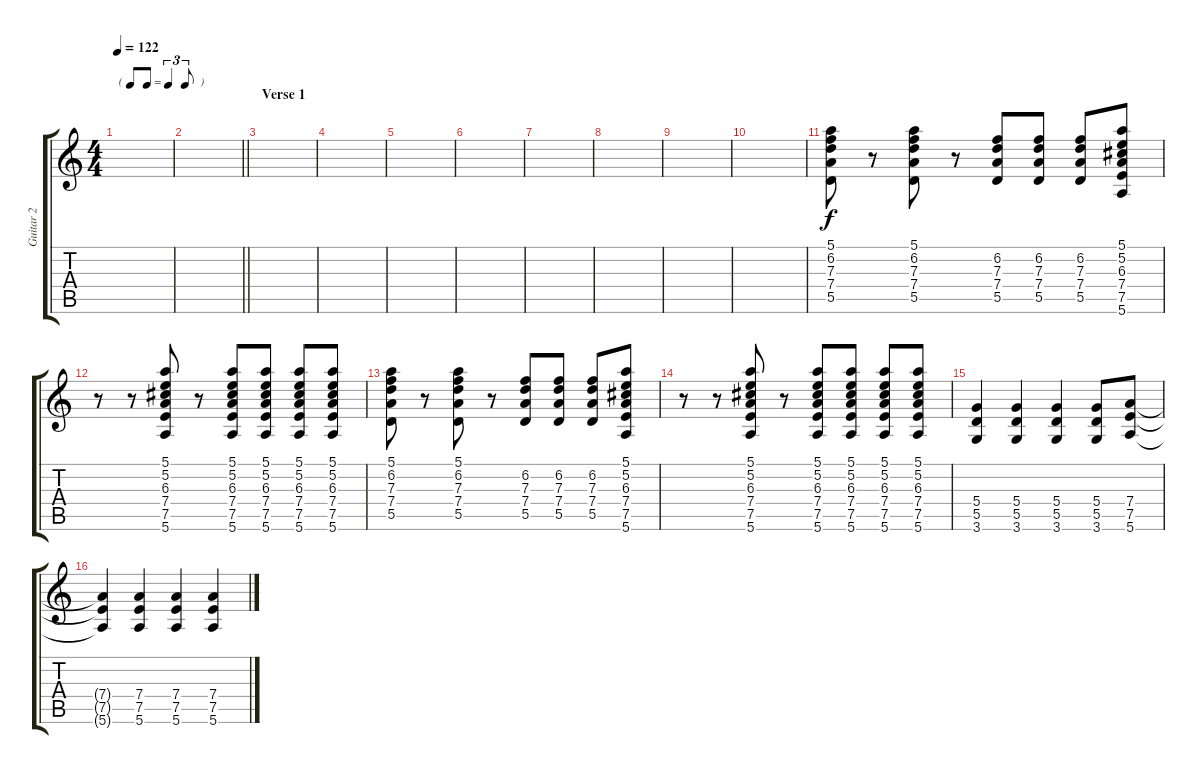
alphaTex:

\track ("Guitar 2" "Guitar 2") {instrument distortionguitar}
\staff {score tabs}
\tuning (E4 B3 G3 D3 A2 E2) {hide}
\ts (4 4)
\tf triplet8th
\tempo 122
\clef g2
\ks c
|
\barLineRight lightlight
|
\section ("" "Verse 1")
|
|
|
|
|
|
|
|
(5.1 6.2 7.3 7.4 5.5).8 r.8 (5.1 6.2 7.3 7.4 5.5).8 r.8 (6.2 7.3 7.4 5.5).8 (6.2 7.3 7.4 5.5).8 (6.2 7.3 7.4 5.5).8 (5.1 5.2 6.3 7.4 7.5 5.6).8 |
r.8 r.8 (5.1 5.2 6.3 7.4 7.5 5.6).8 r.8 (5.1 5.2 6.3 7.4 7.5 5.6).8 (5.1 5.2 6.3 7.4 7.5 5.6).8 (5.1 5.2 6.3 7.4 7.5 5.6).8 (5.1 5.2 6.3 7.4 7.5 5.6).8 |
(5.1 6.2 7.3 7.4 5.5).8 r.8 (5.1 6.2 7.3 7.4 5.5).8 r.8 (6.2 7.3 7.4 5.5).8 (6.2 7.3 7.4 5.5).8 (6.2 7.3 7.4 5.5).8 (5.1 5.2 6.3 7.4 7.5 5.6).8 |
r.8 r.8 (5.1 5.2 6.3 7.4 7.5 5.6).8 r.8 (5.1 5.2 6.3 7.4 7.5 5.6).8 (5.1 5.2 6.3 7.4 7.5 5.6).8 (5.1 5.2 6.3 7.4 7.5 5.6).8 (5.1 5.2 6.3 7.4 7.5 5.6).8 |
(5.4 5.5 3.6).4 (5.4 5.5 3.6).4 (5.4 5.5 3.6).4 (5.4 5.5 3.6).8 (7.4 7.5 5.6).8 |
(7.4{t} 7.5{t} 5.6{t}).4 (7.4 7.5 5.6).4 (7.4 7.5 5.6).4 (7.4 7.5 5.6).4
